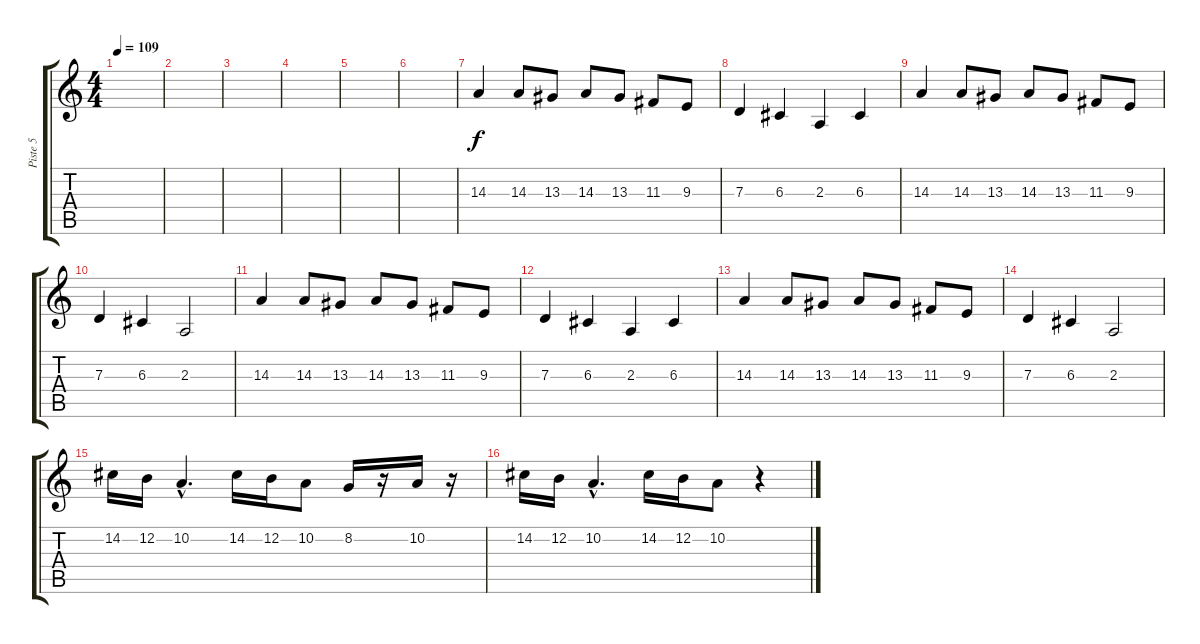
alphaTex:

\track ("Piste 5" "Piste 5") {instrument trombone}
\staff {score tabs}
\tuning (E4 B3 G3 D3 A2 E2) {hide}
\ts (4 4)
\tempo 109
\clef g2
\ks c
|
|
|
|
|
|
14.3.4 14.3.8 13.3.8 14.3.8 13.3.8 11.3.8 9.3.8 |
7.3.4 6.3.4 2.3.4 6.3.4 |
14.3.4 14.3.8 13.3.8 14.3.8 13.3.8 11.3.8 9.3.8 |
7.3.4 6.3.4 2.3.2 |
14.3.4 14.3.8 13.3.8 14.3.8 13.3.8 11.3.8 9.3.8 |
7.3.4 6.3.4 2.3.4 6.3.4 |
14.3.4 14.3.8 13.3.8 14.3.8 13.3.8 11.3.8 9.3.8 |
7.3.4 6.3.4 2.3.2 |
14.2.16 12.2.16 10.2{hac}.4{d} 14.2.16 12.2.16 10.2.8 8.2.16 r.16 10.2.16 r.16 |
14.2.16 12.2.16 10.2{hac}.4{d} 14.2.16 12.2.16 10.2.8 r.4
